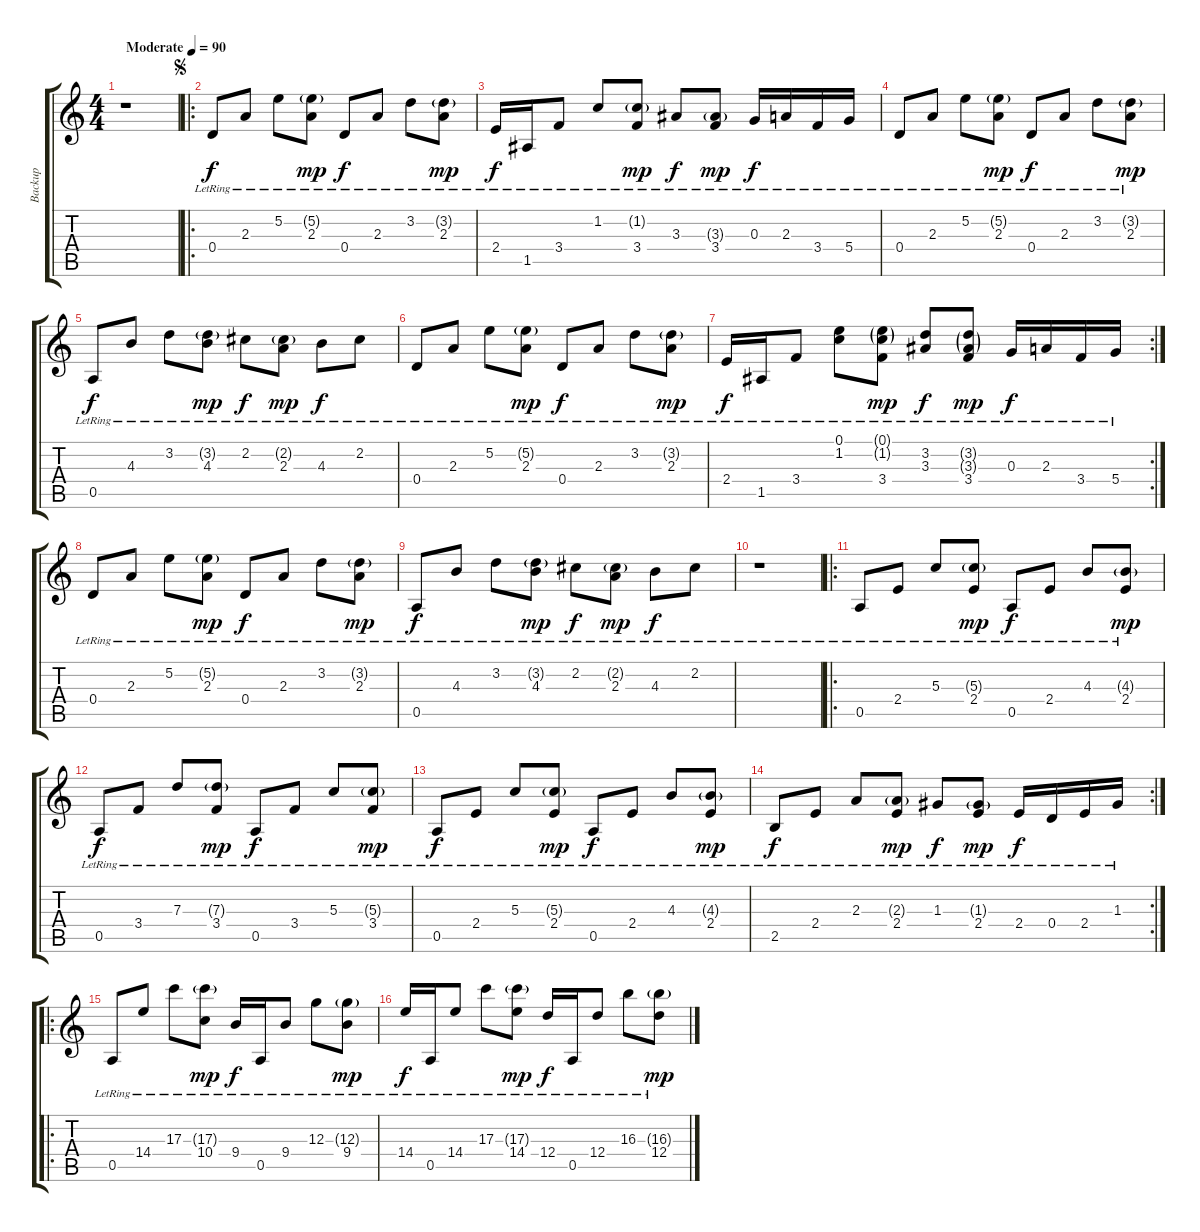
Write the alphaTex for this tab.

\track ("Backup" "Backup") {instrument electricguitarclean}
\staff {score tabs}
\tuning (E4 B3 G3 D3 A2 E2) {hide}
\ts (4 4)
\tempo (90 "Moderate")
\clef g2
\ks c
r.1{dy f instrument electricguitarclean} |
\ro
\jump segno
0.4{lr}.8 2.3{lr}.8 5.2{lr}.8 (5.2{g} 2.3{lr}).8{dy mp} 0.4{lr}.8{dy f} 2.3{lr}.8 3.2{lr}.8 (3.2{g} 2.3{lr}).8{dy mp} |
2.4{lr}.16{dy f} 1.5{lr}.16 3.4{lr}.8 1.2{lr}.8 (1.2{g} 3.4{lr}).8{dy mp} 3.3{lr}.8{dy f} (3.3{g} 3.4{lr}).8{dy mp} 0.3{lr}.16{dy f} 2.3{lr}.16 3.4{lr}.16 5.4{lr}.16 |
0.4{lr}.8 2.3{lr}.8 5.2{lr}.8 (5.2{g lr} 2.3{lr}).8{dy mp} 0.4{lr}.8{dy f} 2.3{lr}.8 3.2{lr}.8 (3.2{g lr} 2.3{lr}).8{dy mp} |
0.5{lr}.8{dy f} 4.3{lr}.8 3.2{lr}.8 (3.2{g} 4.3{lr}).8{dy mp} 2.2{lr}.8{dy f} (2.2{g} 2.3{lr}).8{dy mp} 4.3{lr}.8{dy f} 2.2{lr}.8 |
0.4{lr}.8 2.3{lr}.8 5.2{lr}.8 (5.2{g lr} 2.3{lr}).8{dy mp} 0.4{lr}.8{dy f} 2.3{lr}.8 3.2{lr}.8 (3.2{g lr} 2.3{lr}).8{dy mp} |
\rc 2
2.4{lr}.16{dy f} 1.5{lr}.16 3.4{lr}.8 (0.1{lr} 1.2{lr}).8 (0.1{g lr} 1.2{g lr} 3.4{lr}).8{dy mp} (3.2{lr} 3.3{lr}).8{dy f} (3.2{g lr} 3.3{g lr} 3.4{lr}).8{dy mp} 0.3{lr}.16{dy f} 2.3{lr}.16 3.4{lr}.16 5.4{lr}.16 |
0.4{lr}.8 2.3{lr}.8 5.2{lr}.8 (5.2{g lr} 2.3{lr}).8{dy mp} 0.4{lr}.8{dy f} 2.3{lr}.8 3.2{lr}.8 (3.2{g lr} 2.3{lr}).8{dy mp} |
0.5{lr}.8{dy f} 4.3{lr}.8 3.2{lr}.8 (3.2{g} 4.3{lr}).8{dy mp} 2.2{lr}.8{dy f} (2.2{g} 2.3{lr}).8{dy mp} 4.3{lr}.8{dy f} 2.2{lr}.8 |
r.1 |
\ro
0.5{lr}.8 2.4{lr}.8 5.3{lr}.8 (5.3{g lr} 2.4{lr}).8{dy mp} 0.5{lr}.8{dy f} 2.4{lr}.8 4.3{lr}.8 (4.3{g lr} 2.4{lr}).8{dy mp} |
0.5{lr}.8{dy f} 3.4{lr}.8 7.3{lr}.8 (7.3{g lr} 3.4{lr}).8{dy mp} 0.5{lr}.8{dy f} 3.4{lr}.8 5.3{lr}.8 (5.3{g lr} 3.4{lr}).8{dy mp} |
0.5{lr}.8{dy f} 2.4{lr}.8 5.3{lr}.8 (5.3{g lr} 2.4{lr}).8{dy mp} 0.5{lr}.8{dy f} 2.4{lr}.8 4.3{lr}.8 (4.3{g lr} 2.4{lr}).8{dy mp} |
\rc 2
2.5{lr}.8{dy f} 2.4{lr}.8 2.3{lr}.8 (2.3{g lr} 2.4{lr}).8{dy mp} 1.3{lr}.8{dy f} (1.3{g lr} 2.4{lr}).8{dy mp} 2.4{lr}.16{dy f} 0.4{lr}.16 2.4{lr}.16 1.3{lr}.16 |
\ro
0.5{lr}.8 14.4{lr}.8 17.3{lr}.8 (17.3{g lr} 10.4{lr}).8{dy mp} 9.4{lr}.16{dy f} 0.5{lr}.16 9.4{lr}.8 12.3{lr}.8 (12.3{g lr} 9.4{lr}).8{dy mp} |
14.4{lr}.16{dy f} 0.5{lr}.16 14.4{lr}.8 17.3{lr}.8 (17.3{g lr} 14.4{lr}).8{dy mp} 12.4{lr}.16{dy f} 0.5{lr}.16 12.4{lr}.8 16.3{lr}.8 (16.3{g lr} 12.4{lr}).8{dy mp}
